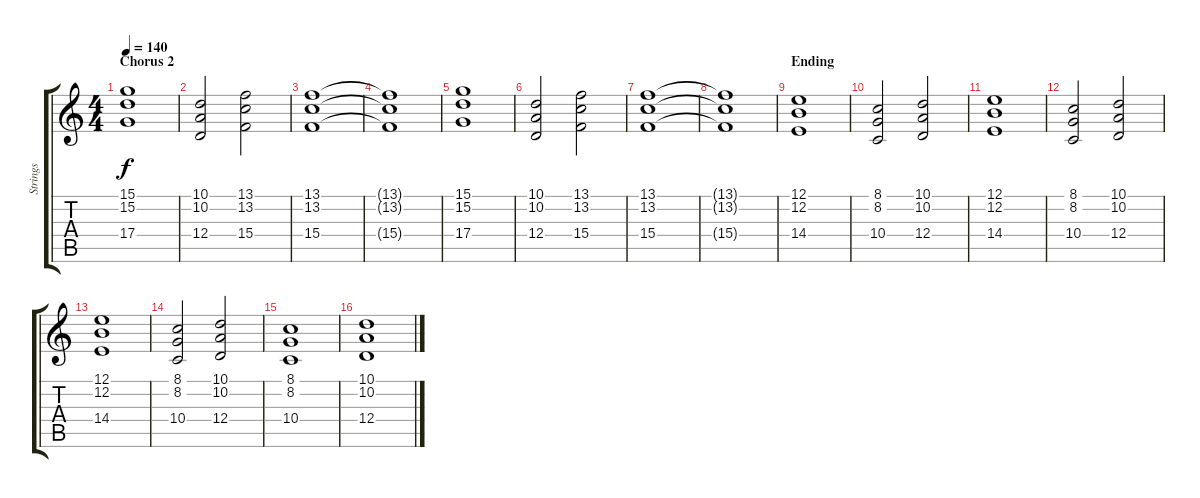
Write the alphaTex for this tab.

\track ("Strings" "Strings") {instrument stringensemble1}
\staff {score tabs}
\tuning (E4 B3 G3 D3 A2 E2) {hide}
\ts (4 4)
\section ("" "Chorus 2")
\tempo 140
\clef g2
\ks c
(15.1 15.2 17.4).1{dy f} |
(10.1 10.2 12.4).2 (13.1 13.2 15.4).2 |
(13.1 13.2 15.4).1 |
(13.1{t} 13.2{t} 15.4{t}).1 |
(15.1 15.2 17.4).1 |
(10.1 10.2 12.4).2 (13.1 13.2 15.4).2 |
(13.1 13.2 15.4).1 |
(13.1{t} 13.2{t} 15.4{t}).1 |
\section ("" "Ending")
(12.1 12.2 14.4).1 |
(8.1 8.2 10.4).2 (10.1 10.2 12.4).2 |
(12.1 12.2 14.4).1 |
(8.1 8.2 10.4).2 (10.1 10.2 12.4).2 |
(12.1 12.2 14.4).1 |
(8.1 8.2 10.4).2 (10.1 10.2 12.4).2 |
(8.1 8.2 10.4).1 |
(10.1 10.2 12.4).1
